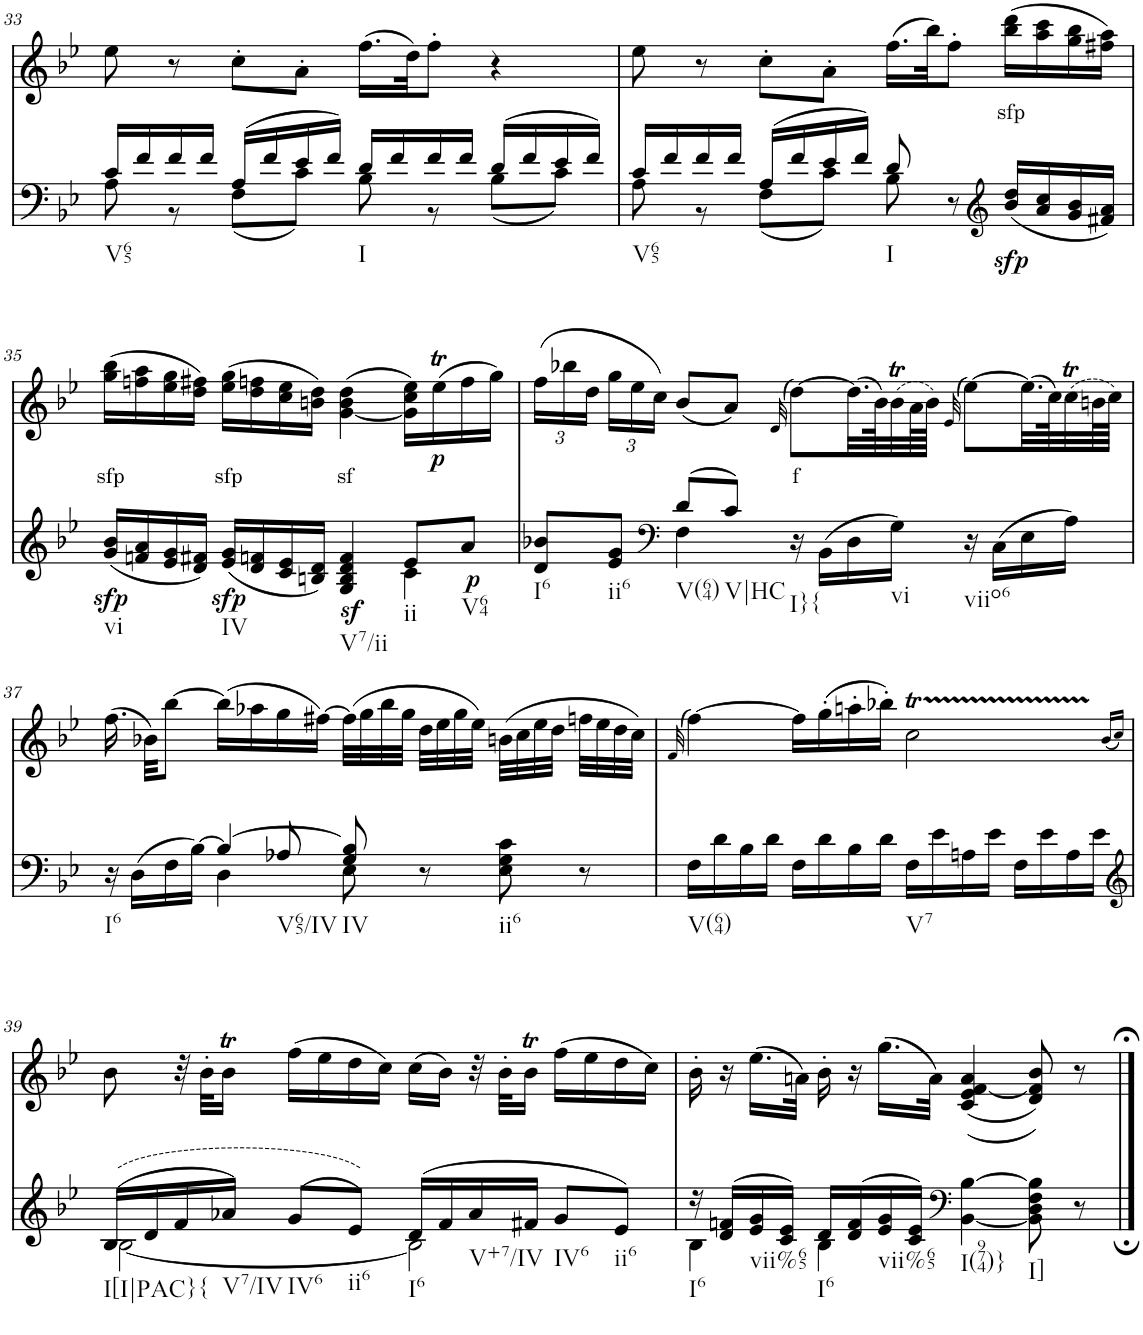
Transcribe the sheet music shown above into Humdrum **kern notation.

**kern	**dynam	**kern	**text	**dynam
*part2	*part2	*part1	*part1	*part1
*staff2	*staff2	*staff1	*staff1	*staff1
*I"Piano	*	*I"Piano	*	*
*I'Pno	*	*I'Pno	*	*
!!LO:PB:g=z
*clefF4	*	*clefG2	*	*
*k[b-e-]	*	*k[b-e-]	*	*
*B-:	*	*B-:	*	*
*M4/4	*	*M4/4	*	*
=33	=33	=33	=33	=33
*^	*	*	*	*
!LO:TX:b:t=V65	!	!	!	!	!
16c/LL	8A\	.	8ee-\	.	.
16f/	.	.	.	.	.
16f/	8r	.	8r	.	.
16f/JJ	.	.	.	.	.
(16A/LL	(8F\L	.	8cc'\L	.	.
16f/	.	.	.	.	.
16e-/	8c\J)	.	8a'\J	.	.
16f/JJ)	.	.	.	.	.
!LO:TX:b:t=I	!	!	!	!	!
16d/LL	8B-\	.	(16.ff\LL	.	.
16f/	.	.	.	.	.
.	.	.	32dd\JK)	.	.
16f/	8r	.	8ff'\J	.	.
16f/JJ	.	.	.	.	.
(16d/LL	(8B-\L	.	4r	.	.
16f/	.	.	.	.	.
16e-/	8c\J)	.	.	.	.
16f/JJ)	.	.	.	.	.
=34	=34	=34	=34	=34	=34
!LO:TX:b:t=V65	!	!	!	!	!
16c/LL	8A\	.	8ee-\	.	.
16f/	.	.	.	.	.
16f/	8r	.	8r	.	.
16f/JJ	.	.	.	.	.
(16A/LL	(8F\L	.	8cc'\L	.	.
16f/	.	.	.	.	.
16e-/	8c\J)	.	8a'\J	.	.
16f/JJ)	.	.	.	.	.
!LO:TX:b:t=I	!	!	!	!	!
8d/	8B-\	.	(16.ff\LL	.	.
.	.	.	32bb-\JK)	.	.
8r	4.ryy	.	8ff'\J	.	.
*clefG2	*	*	*	*	*
!	!	!LO:DY:b	!	!LO:LY:b	!
(<16b-/ 16dd/LL	.	sfp	(16bb-\ 16ddd\LL	sfp	.
16a/ 16cc/	.	.	16aa\ 16ccc\	.	.
16g/ 16b-/	.	.	16gg\ 16bb-\	.	.
16f#X/ 16a/JJ)	.	.	16ff#X\ 16aa\JJ)	.	.
!!LO:LB:g=z
=35	=35	=35	=35	=35	=35
!LO:TX:b:t=vi	!	!	!	!	!
!	!	!LO:DY:b	!	!LO:LY:b	!
(<16g/ 16b-/LL	2.ryy	sfp	(16gg\ 16bb-\LL	sfp	.
16fn/ 16a/	.	.	16ffn\ 16aa\	.	.
16e-/ 16g/	.	.	16ee-\ 16gg\	.	.
16d/ 16f#X/JJ)	.	.	16dd\ 16ff#X\JJ)	.	.
!LO:TX:b:t=IV	!	!	!	!	!
!	!	!LO:DY:b	!	!LO:LY:b	!
(<16e-/ 16g/LL	.	sfp	(16ee-\ 16gg\LL	sfp	.
16d/ 16fn/	.	.	16dd\ 16ffn\	.	.
16c/ 16e-/	.	.	16cc\ 16ee-\	.	.
16Bn/ 16d/JJ)	.	.	16bn\ 16dd\JJ)	.	.
!LO:TX:b:t=V7/ii	!	!	!	!	!
!	!	!LO:DY:b	!	!LO:LY:b	!
4G/ 4B/ 4d/ 4f/	.	sf	(>[4g\ 4b\ 4dd\	sf	.
!LO:TX:b:t=ii	!	!	!	!	!
8e-/L	4c\	.	16g\] 16cc\ 16ee-\LL)	.	.
!	!	!	!	!	!LO:DY:b
.	.	.	(16ee-T\	.	p
!LO:TX:b:t=V64	!	!	!	!	!
!	!	!LO:DY:b	!	!	!
8a/J	.	p	16ff\	.	.
.	.	.	16gg\JJ)	.	.
=36	=36	=36	=36	=36	=36
*	*	*	*Xbrackettup	*	*
!LO:TX:b:t=I6	!	!	!	!	!
8d/ 8b-X/L	4ryy	.	(24ff\LL	.	.
.	.	.	24bb-X\	.	.
.	.	.	24dd\JJ	.	.
!LO:TX:b:t=ii6	!	!	!	!	!
8e-/ 8g/J	.	.	24gg\LL	.	.
.	.	.	24ee-\	.	.
.	.	.	24cc\JJ)	.	.
*clefF4	*	*	*	*	*
!LO:TX:b:t=V(64)	!	!	!	!	!
(8d/L	4F\	.	(8b-/L	.	.
!LO:TX:b:t=V|HC	!	!	!	!	!
8c/J)	.	.	8a/J)	.	.
.	.	.	(>32qd/	.	.
!LO:TX:b:t=I}{	!	!	!	!	!
!	!	!	!	!LO:LY:b	!
16r	2ryy	.	[8dd\L)	f	.
(>16BB-\LL	.	.	.	.	.
16D\	.	.	(32.dd\LL]	.	.
.	.	.	64b-\K)	.	.
!LO:TX:b:t=vi	!	!	!	!	!
16G\JJ)	.	.	(32b-T\	.	.
.	.	.	64a\L	.	.
.	.	.	64b-\JJJJ)	.	.
.	.	.	(>32qe-/	.	.
!LO:TX:b:t=viio6	!	!	!	!	!
16r	.	.	[8ee-\L)	.	.
(>16C\LL	.	.	.	.	.
16E-\	.	.	(32.ee-\LL]	.	.
.	.	.	64cc\K)	.	.
16A\JJ)	.	.	(32ccT\	.	.
.	.	.	64bn\L	.	.
.	.	.	64cc\JJJJ)	.	.
!!LO:LB:g=z
=37	=37	=37	=37	=37	=37
*	*^	*	*	*	*
!LO:TX:b:t=I6	!	!	!	!	!	!
16r	4ryy	4.ryy	.	(16.ff\	.	.
(>16D\LL	.	.	.	.	.	.
.	.	.	.	32b-X\KKL)	.	.
16F\	.	.	.	[8bb-\J	.	.
[>16B-\JJ)	.	.	.	.	.	.
!LO:TX:b:t=V65/IV	!	!	!	!	!	!
4B-/_	4D\	.	.	(16bb-\LL]	.	.
.	.	.	.	16aa-X\	.	.
.	.	8A-X/	.	16gg\	.	.
.	.	.	.	[16ff#X\JJ)	.	.
!LO:TX:b:t=IV	!	!	!	!	!	!
8G/ 8B-/]	8E-\	2ryy	.	(32ff#\LLL]	.	.
.	.	.	.	32gg\	.	.
.	.	.	.	32bb-\	.	.
.	.	.	.	32gg\JJJ	.	.
8r	4.ryy	.	.	32dd\LLL	.	.
.	.	.	.	32ee-\	.	.
.	.	.	.	32gg\	.	.
.	.	.	.	32ee-\JJJ)	.	.
!LO:TX:b:t=ii6	!	!	!	!	!	!
8E-\ 8G\ 8c\	.	.	.	(32bn\LLL	.	.
.	.	.	.	32cc\	.	.
.	.	.	.	32ee-\	.	.
.	.	.	.	32dd\JJJ	.	.
8r	.	.	.	32ffn\LLL	.	.
.	.	.	.	32ee-\	.	.
.	.	.	.	32dd\	.	.
.	.	.	.	32cc\JJJ)	.	.
*v	*v	*v	*	*	*	*
=38	=38	=38	=38	=38
.	.	(>32qf/	.	.
!LO:TX:b:t=V(64)	!	!	!	!
16F\LL	.	[4ff\)	.	.
16d\	.	.	.	.
16B-\	.	.	.	.
16d\JJ	.	.	.	.
16F\LL	.	16ff\LL]	.	.
16d\	.	(16gg'\	.	.
16B-\	.	16aan'\	.	.
16d\JJ	.	16bb-X'\JJ)	.	.
!LO:TX:b:t=V7	!	!	!	!
16F\LL	.	2ccT\	.	.
16e-\	.	.	.	.
16An\	.	.	.	.
16e-\JJ	.	.	.	.
16F\LL	.	.	.	.
16e-\	.	.	.	.
16A\	.	.	.	.
16e-\JJ	.	.	.	.
.	.	(16qb-/LL	.	.
.	.	16qcc/JJ)	.	.
!!LO:LB:g=z
=39	=39	=39	=39	=39
*clefG2	*	*	*	*
*^	*	*	*	*
!LO:TX:b:t=I[I|PAC}{	!	!	!	!	!
((16B-/LL	[2B-\	.	8b-\	.	.
16d/	.	.	.	.	.
16f/	.	.	32r	.	.
.	.	.	32b-'\KLL	.	.
!LO:TX:b:t=V7/IV	!	!	!	!	!
16a-X/JJ)	.	.	16b-T\JJ	.	.
!LO:TX:b:t=IV6	!	!	!	!	!
(8g/L	.	.	(16ff\LL	.	.
.	.	.	16ee-\	.	.
!LO:TX:b:t=ii6	!	!	!	!	!
8e-/J))	.	.	16dd\	.	.
.	.	.	16cc\JJ)	.	.
!LO:TX:b:t=I6	!	!	!	!	!
(16d/LL	2B-\]	.	(16cc\LL	.	.
16f/	.	.	16b-\JJ)	.	.
!LO:TX:b:t=V+7/IV	!	!	!	!	!
16a-/	.	.	32r	.	.
.	.	.	32b-'\KLL	.	.
16f#X/JJ	.	.	16b-T\JJ	.	.
!LO:TX:b:t=IV6	!	!	!	!	!
8g/L	.	.	(16ff\LL	.	.
.	.	.	16ee-\	.	.
!LO:TX:b:t=ii6	!	!	!	!	!
8e-/J)	.	.	16dd\	.	.
.	.	.	16cc\JJ)	.	.
=40	=40	=40	=40	=40	=40
!LO:TX:b:t=I6	!	!	!	!	!
16r	4B-\	.	16b-'\	.	.
(16d/ 16fn/LL	.	.	16r	.	.
!LO:TX:b:t=vii%65	!	!	!	!	!
16e-/ 16g/	.	.	(16.ee-\LL	.	.
16c/ 16e-/JJ)	.	.	.	.	.
.	.	.	32an\JJk)	.	.
!LO:TX:b:t=I6	!	!	!	!	!
16d/LL	4B-\	.	16b-'\	.	.
(16d/ 16f/	.	.	16r	.	.
!LO:TX:b:t=vii%65	!	!	!	!	!
16e-/ 16g/	.	.	(16.gg\LL	.	.
16c/ 16e-/JJ)	.	.	.	.	.
.	.	.	32a\JJk)	.	.
*clefF4	*	*	*	*	*
!LO:TX:b:t=I(974)}	!	!	!	!	!
[<4BB-\ [>4B-\	2ryy	.	((<4c/ 4e-/ [<4f/ 4a/	.	.
!LO:TX:b:t=I]	!	!	!	!	!
8BB-\] 8D\ 8F\ 8B-\]	.	.	8d/ 8f/] 8b-/))	.	.
8r	.	.	8r	.	.
*v	*v	*	*	*	*
==	==	==	==	==
*-	*-	*-	*-	*-
